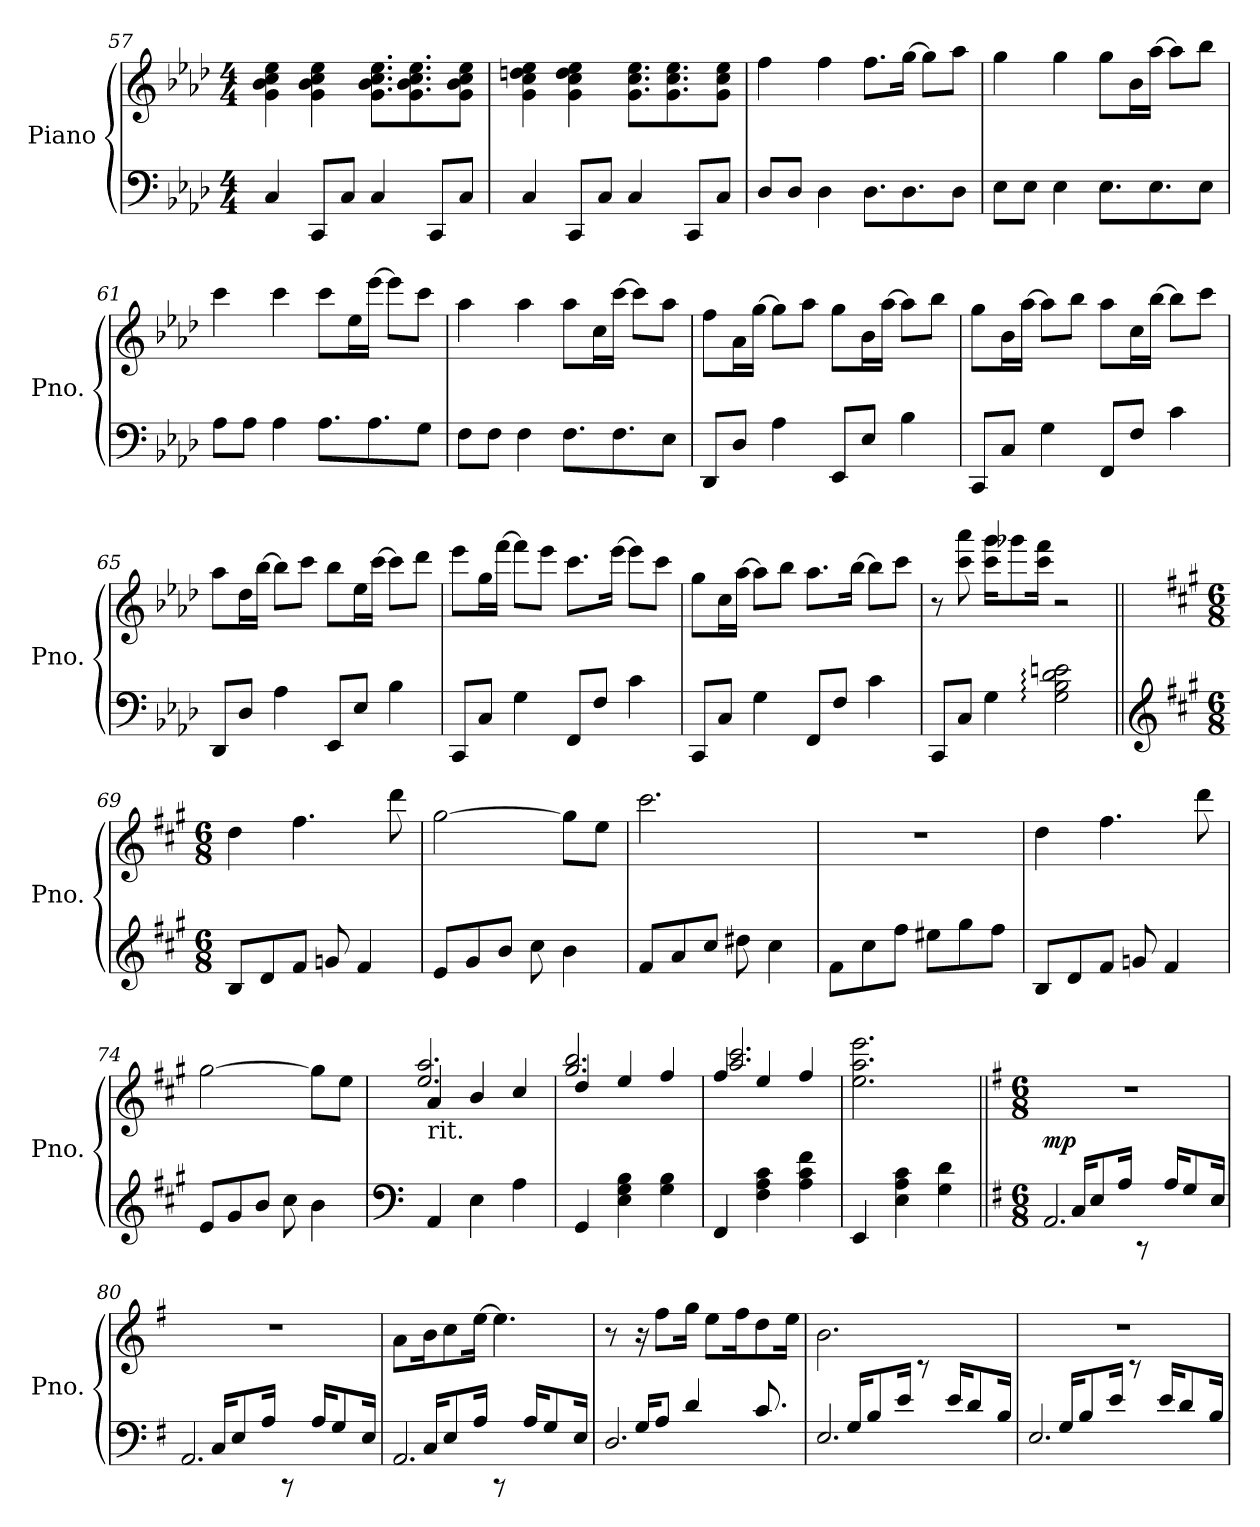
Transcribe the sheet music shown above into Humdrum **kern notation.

**kern	**kern	**dynam
*part1	*part1	*part1
*staff2	*staff1	*staff1/2
*I"Piano	*	*
*I'Pno.	*	*
!!LO:LB:g=z
*clefF4	*clefG2	*
*k[b-e-a-d-]	*k[b-e-a-d-]	*
*M4/4	*M4/4	*
=57	=57	=57
4C/	4g\ 4b-\ 4cc\ 4ee-\	.
8CC/L	4g\ 4b-\ 4cc\ 4ee-\	.
8C/J	.	.
4C/	8.g\ 8.b-\ 8.cc\ 8.ee-\L	.
.	8.g\ 8.b-\ 8.cc\ 8.ee-\	.
8CC/L	.	.
8C/J	8g\ 8b-\ 8cc\ 8ee-\J	.
=58	=58	=58
4C/	4g\ 4cc\ 4ddn\ 4ee-\	.
8CC/L	4g\ 4cc\ 4dd\ 4ee-\	.
8C/J	.	.
4C/	8.g\ 8.cc\ 8.ee-\L	.
.	8.g\ 8.cc\ 8.ee-\	.
8CC/L	.	.
8C/J	8g\ 8cc\ 8ee-\J	.
=59	=59	=59
8D-/L	4ff\	.
8D-/J	.	.
4D-\	4ff\	.
8.D-\L	8.ff\L	.
8.D-\	[16gg\Jk	.
.	8gg\L]	.
8D-\J	8aa-\J	.
=60	=60	=60
8E-\L	4gg\	.
8E-\J	.	.
4E-\	4gg\	.
8.E-\L	8gg\L	.
.	16b-\L	.
8.E-\	[16aa-\JJ	.
.	8aa-\L]	.
8E-\J	8bb-\J	.
!!LO:PB:g=z
=61	=61	=61
8A-\L	4ccc\	.
8A-\J	.	.
4A-\	4ccc\	.
8.A-\L	8ccc\L	.
.	16ee-\L	.
8.A-\	[16eee-\JJ	.
.	8eee-\L]	.
8G\J	8ccc\J	.
=62	=62	=62
8F\L	4aa-\	.
8F\J	.	.
4F\	4aa-\	.
8.F\L	8aa-\L	.
.	16cc\L	.
8.F\	[16ccc\JJ	.
.	8ccc\L]	.
8E-\J	8aa-\J	.
=63	=63	=63
8DD-/L	8ff\L	.
8D-/J	16a-\L	.
.	[16gg\JJ	.
4A-\	8gg\L]	.
.	8aa-\J	.
8EE-/L	8gg\L	.
8E-/J	16b-\L	.
.	[16aa-\JJ	.
4B-\	8aa-\L]	.
.	8bb-\J	.
!!LO:LB:g=z
=64	=64	=64
8CC/L	8gg\L	.
8C/J	16b-\L	.
.	[16aa-\JJ	.
4G\	8aa-\L]	.
.	8bb-\J	.
8FF/L	8aa-\L	.
8F/J	16cc\L	.
.	[16bb-\JJ	.
4c\	8bb-\L]	.
.	8ccc\J	.
=65	=65	=65
8DD-/L	8aa-\L	.
8D-/J	16dd-\L	.
.	[16bb-\JJ	.
4A-\	8bb-\L]	.
.	8ccc\J	.
8EE-/L	8bb-\L	.
8E-/J	16ee-\L	.
.	[16ccc\JJ	.
4B-\	8ccc\L]	.
.	8ddd-\J	.
=66	=66	=66
8CC/L	8eee-\L	.
8C/J	16gg\L	.
.	[16fff\JJ	.
4G\	8fff\L]	.
.	8eee-\J	.
8FF/L	8.ccc\L	.
8F/J	.	.
.	[16eee-\Jk	.
4c\	8eee-\L]	.
.	8ccc\J	.
!!LO:LB:g=z
=67	=67	=67
8CC/L	8gg\L	.
8C/J	16cc\L	.
.	[16aa-\JJ	.
4G\	8aa-\L]	.
.	8bb-\J	.
8FF/L	8.aa-\L	.
8F/J	.	.
.	[16bb-\Jk	.
4c\	8bb-\L]	.
.	8ccc\J	.
=68	=68	=68
8CC/L	8r	.
8C/J	8ccc\ 8aaa-\	.
4G\	16ccc\ 16ggg\KL	.
.	8ggg-X\	.
.	16ccc\ 16fff\Jk	.
*	*MM80	*
2G\: 2B-\: 2d-\: 2en\:	2r	.
=69||	=69||	=69||
*clefG2	*	*
*k[f#c#g#]	*k[f#c#g#]	*
*M6/8	*M6/8	*
*	*MM120	*
8B/L	4dd\	.
8d/	.	.
8f#/J	4.ff#\	.
8gn/	.	.
4f#/	.	.
.	8ddd\	.
!!LO:LB:g=z
=70	=70	=70
8e/L	[2gg#\	.
8g#/	.	.
8b/J	.	.
8cc#\	.	.
4b\	8gg#\L]	.
.	8ee\J	.
=71	=71	=71
8f#/L	2.ccc#\	.
8a/	.	.
8cc#/J	.	.
8dd#X\	.	.
4cc#\	.	.
=72	=72	=72
8f#\L	2.r	.
8cc#\	.	.
8ff#\J	.	.
8ee#X\L	.	.
8gg#\	.	.
8ff#\J	.	.
=73	=73	=73
8B/L	4dd\	.
8d/	.	.
8f#/J	4.ff#\	.
8gn/	.	.
4f#/	.	.
.	8ddd\	.
=74	=74	=74
8e/L	[2gg#\	.
8g#/	.	.
8b/J	.	.
8cc#\	.	.
4b\	8gg#\L]	.
.	8ee\J	.
!!LO:LB:g=z
=75	=75	=75
*clefF4	*	*
*	*MM110	*
*	*^	*
!	!LO:TX:b:t=rit.	!	!
4AA/	4a/	2.ee/ 2.aa/	.
4E\	4b/	.	.
4A\	4cc#/	.	.
=76	=76	=76	=76
*	*MM100	*	*
4GG#/	4dd/	2.gg#/ 2.bb/	.
4E\ 4G#\ 4B\	4ee/	.	.
4G#\ 4B\	4ff#/	.	.
=77	=77	=77	=77
*	*MM90	*	*
4FF#/	4ff#/	2.aa/ 2.ccc#/	.
4F#\ 4A\ 4c#\	4ee/	.	.
4A\ 4c#\ 4f#\	4ff#/	.	.
*	*v	*v	*
=78	=78	=78
*	*MM80	*
4EE/	2.ee\ 2.aa\ 2.eee\	.
4E\ 4A\ 4c#\	.	.
4G#\ 4d\	.	.
=79||	=79||	=79||
*k[f#]	*k[f#]	*
*M6/8	*M6/8	*
*^	*	*
!	!	!	!LO:DY:a=2
2.AA/	8ryy	2.r	mp
.	16C/KL	.	.
.	8E/	.	.
.	16A/Jk	.	.
.	8r	.	.
.	16A/KL	.	.
.	8G/	.	.
.	16E/Jk	.	.
=80	=80	=80	=80
2.AA/	8ryy	2.r	.
.	16C/KL	.	.
.	8E/	.	.
.	16A/Jk	.	.
.	8r	.	.
.	16A/KL	.	.
.	8G/	.	.
.	16E/Jk	.	.
!!LO:PB:g=z
=81	=81	=81	=81
2.AA/	8ryy	8a\L	.
.	16C/KL	16b\K	.
.	8E/	8cc\	.
.	16A/Jk	[16ee\Jk	.
.	8r	4.ee\]	.
.	16A/KL	.	.
.	8G/	.	.
.	16E/Jk	.	.
=82	=82	=82	=82
2.D/	8ryy	8r	.
.	16G/KL	16r	.
.	8A/J	8ff#\L	.
.	4d/	16gg\Jk	.
.	.	8ee\L	.
.	.	16ff#\K	.
.	8.c/	8dd\	.
.	.	16ee\Jk	.
=83	=83	=83	=83
2.E/	8ryy	2.b\	.
.	16G/KL	.	.
.	8B/	.	.
.	16e/Jk	.	.
.	8rdd	.	.
.	16e/KL	.	.
.	8d/	.	.
.	16B/Jk	.	.
=84	=84	=84	=84
2.E/	8ryy	2.r	.
.	16G/KL	.	.
.	8B/	.	.
.	16e/Jk	.	.
.	8rdd	.	.
.	16e/KL	.	.
.	8d/	.	.
.	16B/Jk	.	.
*v	*v	*	*
=	=	=
*-	*-	*-
